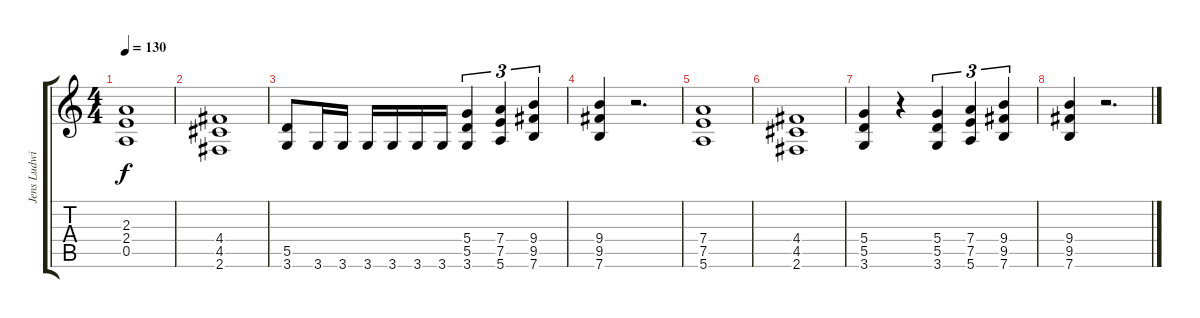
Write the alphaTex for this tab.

\track ("Jens Ludwig" "Jens Ludwi") {instrument distortionguitar}
\staff {score tabs}
\tuning (E4 B3 G3 D3 A2 E2) {hide}
\ts (4 4)
\tempo 130
\clef g2
\ks c
(2.3 2.4 0.5).1{dy f} |
(4.4 4.5 2.6).1 |
(5.5 3.6).8 3.6.16 3.6.16 3.6.16 3.6.16 3.6.16 3.6.16 (5.4 5.5 3.6).4{tu (3 2)} (7.4 7.5 5.6).4{tu (3 2)} (9.4 9.5 7.6).4{tu (3 2)} |
(9.4 9.5 7.6).4 r.2{d} |
(7.4 7.5 5.6).1 |
(4.4 4.5 2.6).1 |
(5.4 5.5 3.6).4 r.4 (5.4 5.5 3.6).4{tu (3 2)} (7.4 7.5 5.6).4{tu (3 2)} (9.4 9.5 7.6).4{tu (3 2)} |
(9.4 9.5 7.6).4 r.2{d}
